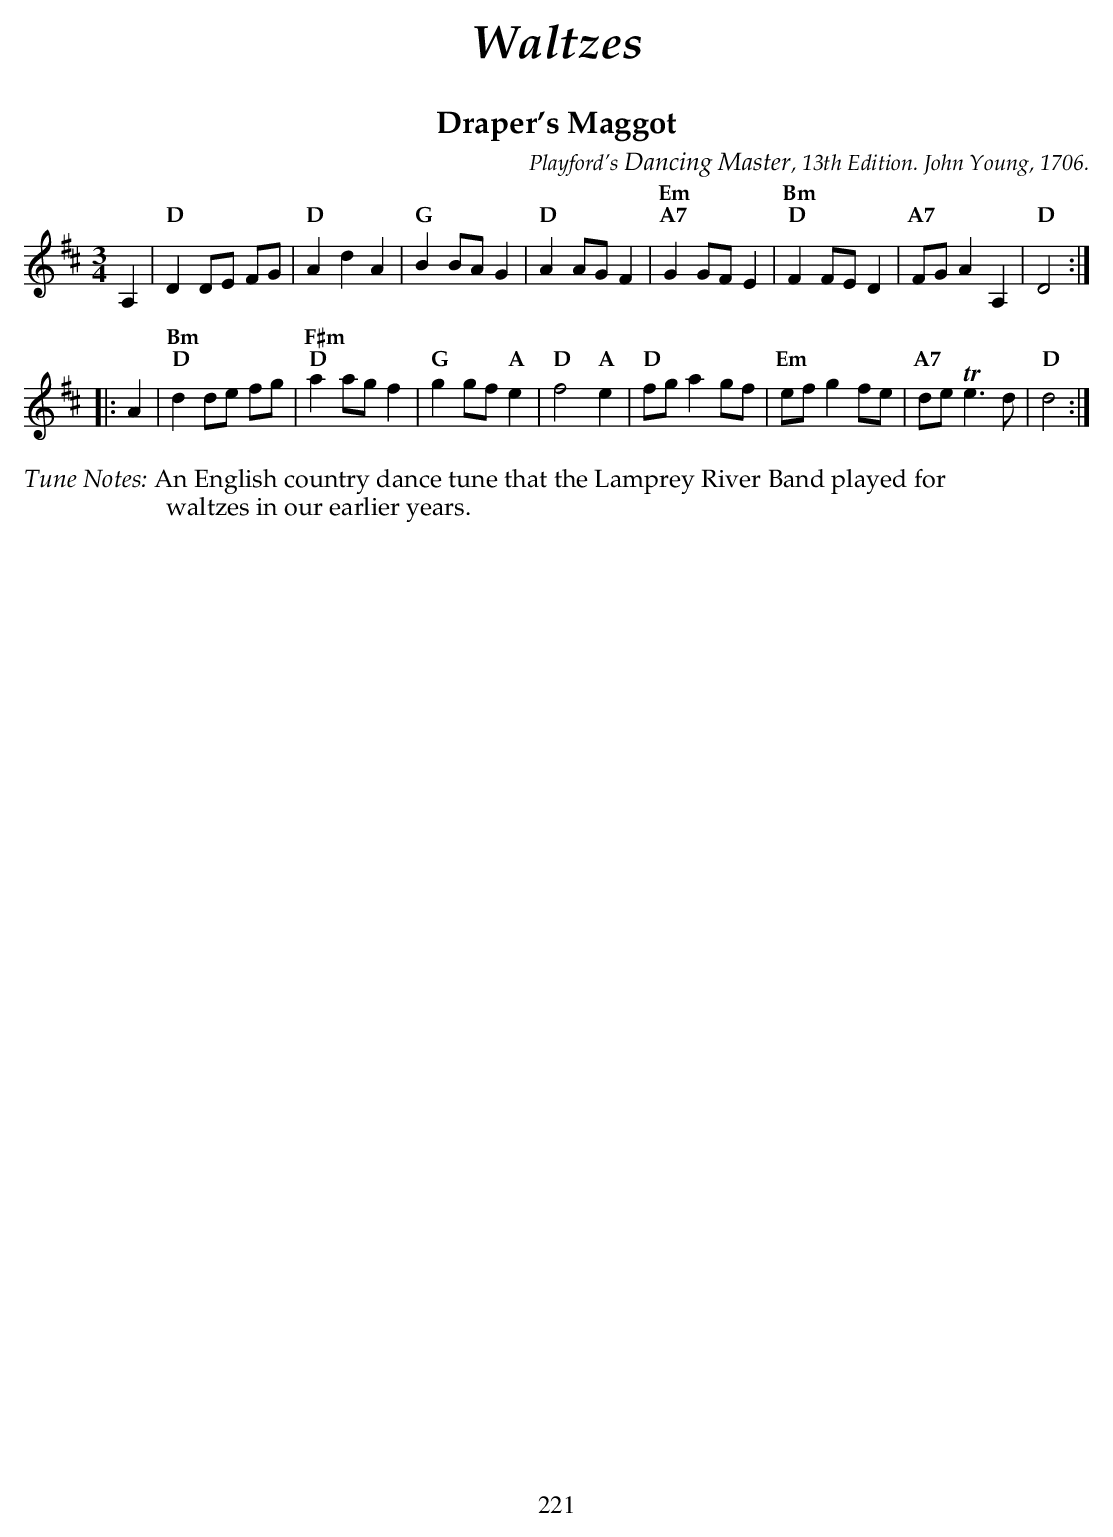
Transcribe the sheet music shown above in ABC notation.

X:1
T:Draper's Maggot
O:Playford's $2Dancing Master$0, 13th Edition. John Young, 1706.
M:3/4
L:1/8
K:D
A,2 |\
"D" D2 DE FG     | "D" A2 d2 A2    |  "G" B2 BA G2     | "D" A2 AG F2 |\
"Em;A7" G2 GF E2 | "Bm;D" F2 FE D2 | "A7" FG A2 A,2    | "D" D4 :|
|: A2 |\
"Bm;D" d2 de fg  | "F#m;D" a2 ag f2 | "G" g2 gf "A" e2 | "D" f4 "A" e2 | \
"D" fg a2 gf     | "Em"ef g2 fe     | "A7"de Te3 d     | "D"d4 :|
